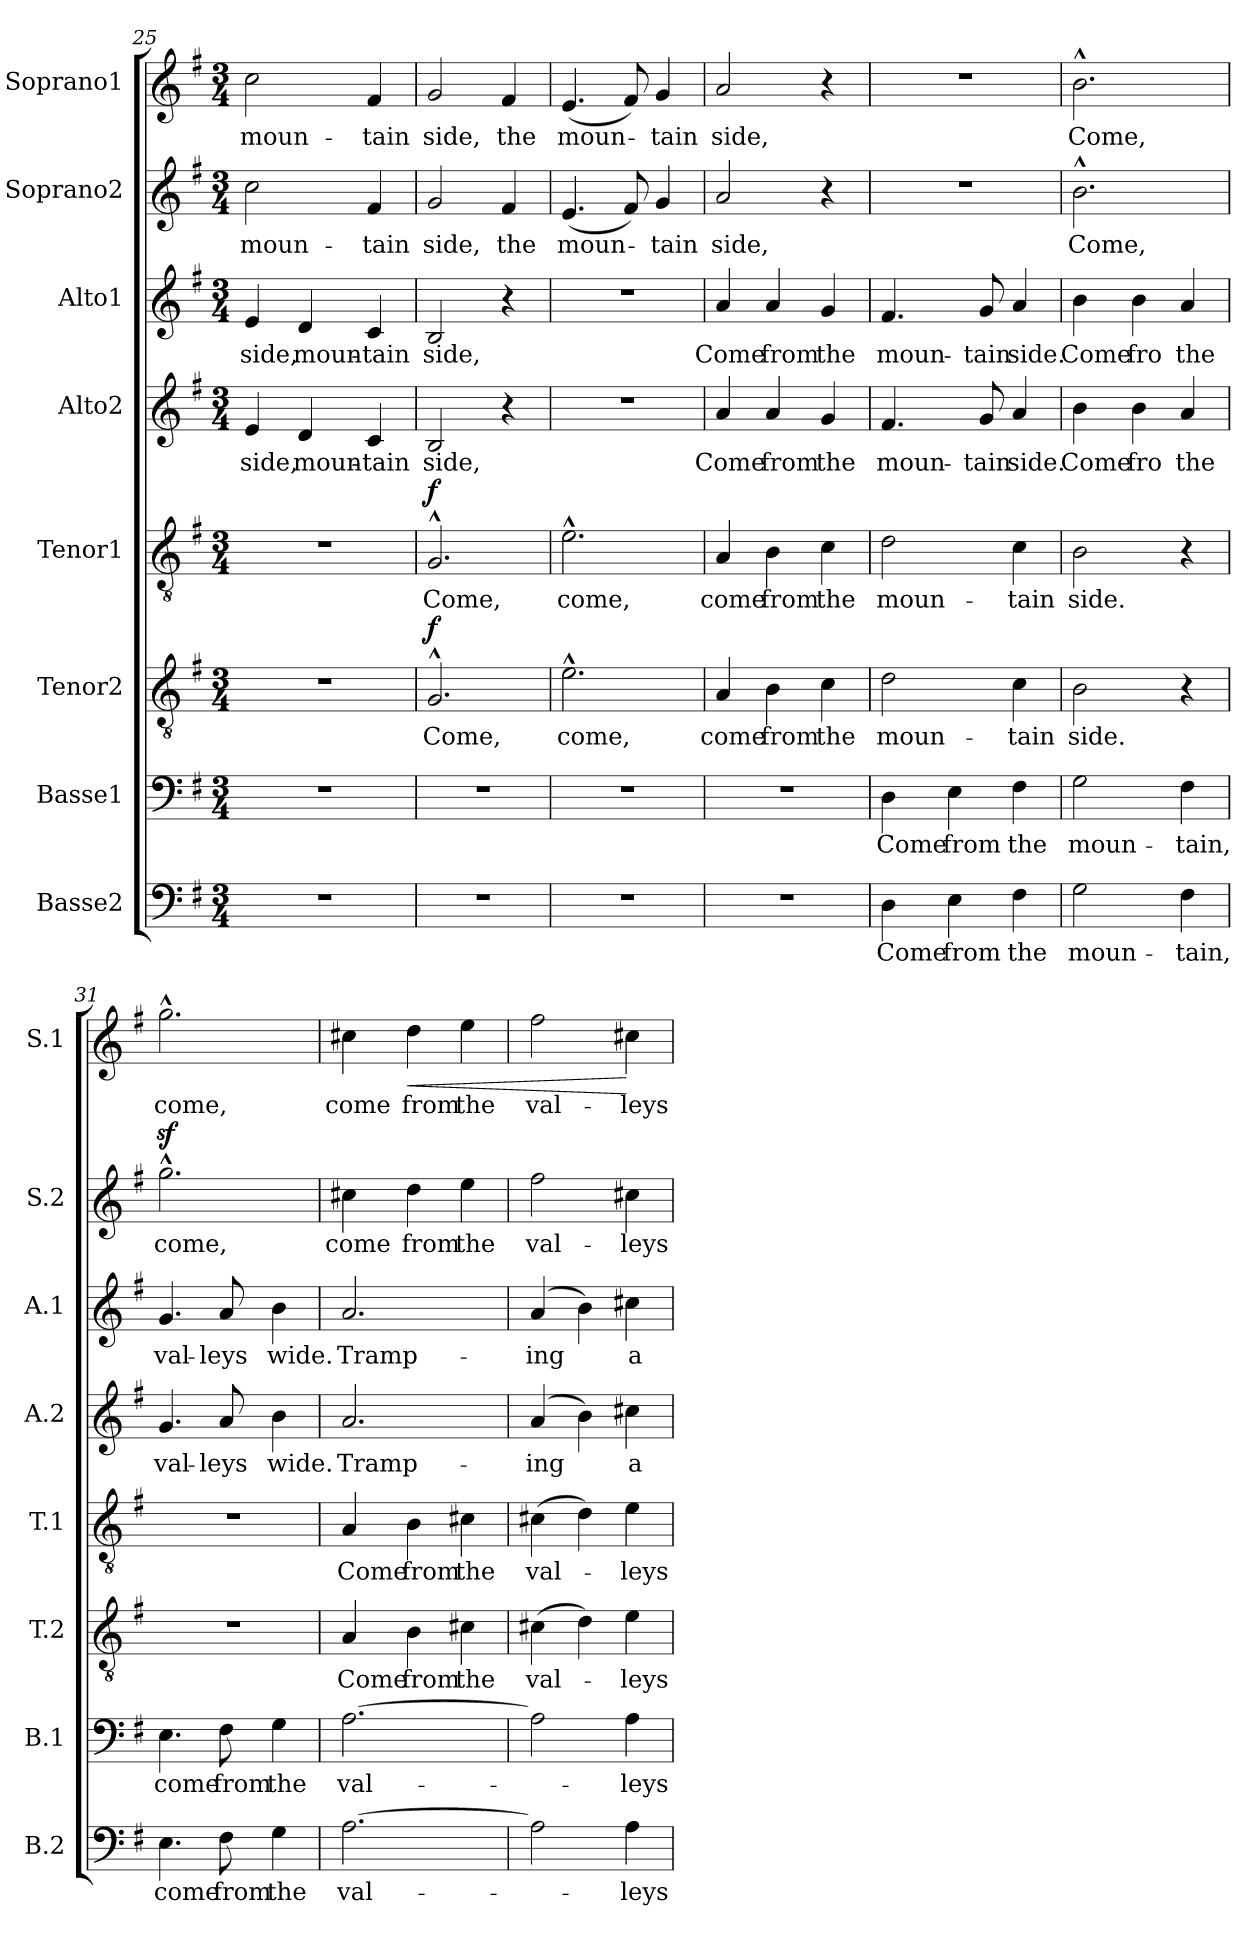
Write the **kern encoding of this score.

**kern	**text	**kern	**text	**kern	**text	**dynam	**kern	**text	**dynam	**kern	**text	**kern	**text	**kern	**text	**kern	**text	**dynam
*part8	*part8	*part7	*part7	*part6	*part6	*part6	*part5	*part5	*part5	*part4	*part4	*part3	*part3	*part2	*part2	*part1	*part1	*part1
*staff8	*staff8	*staff7	*staff7	*staff6	*staff6	*staff6	*staff5	*staff5	*staff5	*staff4	*staff4	*staff3	*staff3	*staff2	*staff2	*staff1	*staff1	*staff1
*I"Basse2	*	*I"Basse1	*	*I"Tenor2	*	*	*I"Tenor1	*	*	*I"Alto2	*	*I"Alto1	*	*I"Soprano2	*	*I"Soprano1	*	*
*I'B.2	*	*I'B.1	*	*I'T.2	*	*	*I'T.1	*	*	*I'A.2	*	*I'A.1	*	*I'S.2	*	*I'S.1	*	*
*clefF4	*	*clefF4	*	*clefGv2	*	*	*clefGv2	*	*	*clefG2	*	*clefG2	*	*clefG2	*	*clefG2	*	*
*k[f#]	*	*k[f#]	*	*k[f#]	*	*	*k[f#]	*	*	*k[f#]	*	*k[f#]	*	*k[f#]	*	*k[f#]	*	*
*M3/4	*	*M3/4	*	*M3/4	*	*	*M3/4	*	*	*M3/4	*	*M3/4	*	*M3/4	*	*M3/4	*	*
=25	=25	=25	=25	=25	=25	=25	=25	=25	=25	=25	=25	=25	=25	=25	=25	=25	=25	=25
!	!	!	!	!	!	!	!	!	!	!	!LO:LY:b	!	!LO:LY:b	!	!LO:LY:b	!	!LO:LY:b	!
2.r	.	2.r	.	2.r	.	.	2.r	.	.	4e/	side,	4e/	side,	2cc\	moun-	2cc\	moun-	.
!	!	!	!	!	!	!	!	!	!	!	!LO:LY:b	!	!LO:LY:b	!	!	!	!	!
.	.	.	.	.	.	.	.	.	.	4d/	moun-	4d/	moun-	.	.	.	.	.
!	!	!	!	!	!	!	!	!	!	!	!LO:LY:b	!	!LO:LY:b	!	!LO:LY:b	!	!LO:LY:b	!
.	.	.	.	.	.	.	.	.	.	4c/	-tain	4c/	-tain	4f#/	-tain	4f#/	-tain	.
=26	=26	=26	=26	=26	=26	=26	=26	=26	=26	=26	=26	=26	=26	=26	=26	=26	=26	=26
!	!	!	!	!	!LO:LY:b	!LO:DY:a	!	!LO:LY:b	!LO:DY:a	!	!LO:LY:b	!	!LO:LY:b	!	!LO:LY:b	!	!LO:LY:b	!
2.r	.	2.r	.	2.G^^/	Come,	f	2.G^^/	Come,	f	2B/	side,	2B/	side,	2g/	side,	2g/	side,	.
!	!	!	!	!	!	!	!	!	!	!	!	!	!	!	!LO:LY:b	!	!LO:LY:b	!
.	.	.	.	.	.	.	.	.	.	4r	.	4r	.	4f#/	the	4f#/	the	.
=27	=27	=27	=27	=27	=27	=27	=27	=27	=27	=27	=27	=27	=27	=27	=27	=27	=27	=27
!	!	!	!	!	!LO:LY:b	!	!	!LO:LY:b	!	!	!	!	!	!	!LO:LY:b	!	!LO:LY:b	!
2.r	.	2.r	.	2.e^^\	come,	.	2.e^^\	come,	.	2.r	.	2.r	.	(4.e/	moun-	(4.e/	moun-	.
.	.	.	.	.	.	.	.	.	.	.	.	.	.	8f#/)	.	8f#/)	.	.
!	!	!	!	!	!	!	!	!	!	!	!	!	!	!	!LO:LY:b	!	!LO:LY:b	!
.	.	.	.	.	.	.	.	.	.	.	.	.	.	4g/	-tain	4g/	-tain	.
=28	=28	=28	=28	=28	=28	=28	=28	=28	=28	=28	=28	=28	=28	=28	=28	=28	=28	=28
!	!	!	!	!	!LO:LY:b	!	!	!LO:LY:b	!	!	!LO:LY:b	!	!LO:LY:b	!	!LO:LY:b	!	!LO:LY:b	!
2.r	.	2.r	.	4A/	come	.	4A/	come	.	4a/	Come	4a/	Come	2a/	side,	2a/	side,	.
!	!	!	!	!	!LO:LY:b	!	!	!LO:LY:b	!	!	!LO:LY:b	!	!LO:LY:b	!	!	!	!	!
.	.	.	.	4B\	from	.	4B\	from	.	4a/	from	4a/	from	.	.	.	.	.
!	!	!	!	!	!LO:LY:b	!	!	!LO:LY:b	!	!	!LO:LY:b	!	!LO:LY:b	!	!	!	!	!
.	.	.	.	4c\	the	.	4c\	the	.	4g/	the	4g/	the	4r	.	4r	.	.
=29	=29	=29	=29	=29	=29	=29	=29	=29	=29	=29	=29	=29	=29	=29	=29	=29	=29	=29
!	!LO:LY:b	!	!LO:LY:b	!	!LO:LY:b	!	!	!LO:LY:b	!	!	!LO:LY:b	!	!LO:LY:b	!	!	!	!	!
4D\	Come	4D\	Come	2d\	moun-	.	2d\	moun-	.	4.f#/	moun-	4.f#/	moun-	2.r	.	2.r	.	.
!	!LO:LY:b	!	!LO:LY:b	!	!	!	!	!	!	!	!	!	!	!	!	!	!	!
4E\	from	4E\	from	.	.	.	.	.	.	.	.	.	.	.	.	.	.	.
!	!	!	!	!	!	!	!	!	!	!	!LO:LY:b	!	!LO:LY:b	!	!	!	!	!
.	.	.	.	.	.	.	.	.	.	8g/	-tain	8g/	-tain	.	.	.	.	.
!	!LO:LY:b	!	!LO:LY:b	!	!LO:LY:b	!	!	!LO:LY:b	!	!	!LO:LY:b	!	!LO:LY:b	!	!	!	!	!
4F#\	the	4F#\	the	4c\	-tain	.	4c\	-tain	.	4a/	side.	4a/	side.	.	.	.	.	.
=30	=30	=30	=30	=30	=30	=30	=30	=30	=30	=30	=30	=30	=30	=30	=30	=30	=30	=30
!	!LO:LY:b	!	!LO:LY:b	!	!LO:LY:b	!	!	!LO:LY:b	!	!	!LO:LY:b	!	!LO:LY:b	!	!LO:LY:b	!	!LO:LY:b	!
2G\	moun-	2G\	moun-	2B\	side.	.	2B\	side.	.	4b\	Come	4b\	Come	2.b^^\	Come,	2.b^^\	Come,	.
!	!	!	!	!	!	!	!	!	!	!	!LO:LY:b	!	!LO:LY:b	!	!	!	!	!
.	.	.	.	.	.	.	.	.	.	4b\	fro	4b\	fro	.	.	.	.	.
!	!LO:LY:b	!	!LO:LY:b	!	!	!	!	!	!	!	!LO:LY:b	!	!LO:LY:b	!	!	!	!	!
4F#\	-tain,	4F#\	-tain,	4r	.	.	4r	.	.	4a/	the	4a/	the	.	.	.	.	.
=31	=31	=31	=31	=31	=31	=31	=31	=31	=31	=31	=31	=31	=31	=31	=31	=31	=31	=31
!	!LO:LY:b	!	!LO:LY:b	!	!	!	!	!	!	!	!LO:LY:b	!	!LO:LY:b	!	!LO:LY:b	!	!LO:LY:b	!
4.E\	come	4.E\	come	2.r	.	.	2.r	.	.	4.g/	val-	4.g/	val-	2.ggz>^^\	come,	2.gg^^\	come,	.
!	!LO:LY:b	!	!LO:LY:b	!	!	!	!	!	!	!	!LO:LY:b	!	!LO:LY:b	!	!	!	!	!
8F#\	from	8F#\	from	.	.	.	.	.	.	8a/	-leys	8a/	-leys	.	.	.	.	.
!	!LO:LY:b	!	!LO:LY:b	!	!	!	!	!	!	!	!LO:LY:b	!	!LO:LY:b	!	!	!	!	!
4G\	the	4G\	the	.	.	.	.	.	.	4b\	wide.	4b\	wide.	.	.	.	.	.
=32	=32	=32	=32	=32	=32	=32	=32	=32	=32	=32	=32	=32	=32	=32	=32	=32	=32	=32
!	!LO:LY:b	!	!LO:LY:b	!	!LO:LY:b	!	!	!LO:LY:b	!	!	!LO:LY:b	!	!LO:LY:b	!	!LO:LY:b	!	!LO:LY:b	!
[2.A\	val-	[2.A\	val-	4A/	Come	.	4A/	Come	.	2.a/	Tramp-	2.a/	Tramp-	4cc#X\	come	4cc#X\	come	.
!	!	!	!	!	!LO:LY:b	!	!	!LO:LY:b	!	!	!	!	!	!	!LO:LY:b	!	!LO:LY:b	!LO:HP:b
.	.	.	.	4B\	from	.	4B\	from	.	.	.	.	.	4dd\	from	4dd\	from	<
!	!	!	!	!	!LO:LY:b	!	!	!LO:LY:b	!	!	!	!	!	!	!LO:LY:b	!	!LO:LY:b	!
.	.	.	.	4c#X\	the	.	4c#X\	the	.	.	.	.	.	4ee\	the	4ee\	the	.
=33	=33	=33	=33	=33	=33	=33	=33	=33	=33	=33	=33	=33	=33	=33	=33	=33	=33	=33
!	!	!	!	!	!LO:LY:b	!	!	!LO:LY:b	!	!	!LO:LY:b	!	!LO:LY:b	!	!LO:LY:b	!	!LO:LY:b	!
2A\]	.	2A\]	.	(4c#X\	val-	.	(4c#X\	val-	.	(4a/	-ing	(4a/	-ing	2ff#\	val-	2ff#\	val-	.
.	.	.	.	4d\)	.	.	4d\)	.	.	4b\)	.	4b\)	.	.	.	.	.	.
!	!LO:LY:b	!	!LO:LY:b	!	!LO:LY:b	!	!	!LO:LY:b	!	!	!LO:LY:b	!	!LO:LY:b	!	!LO:LY:b	!	!LO:LY:b	!
4A\	-leys	4A\	-leys	4e\	-leys	.	4e\	-leys	.	4cc#X\	a	4cc#X\	a	4cc#X\	-leys	4cc#X\	-leys	[
=	=	=	=	=	=	=	=	=	=	=	=	=	=	=	=	=	=	=
*-	*-	*-	*-	*-	*-	*-	*-	*-	*-	*-	*-	*-	*-	*-	*-	*-	*-	*-
